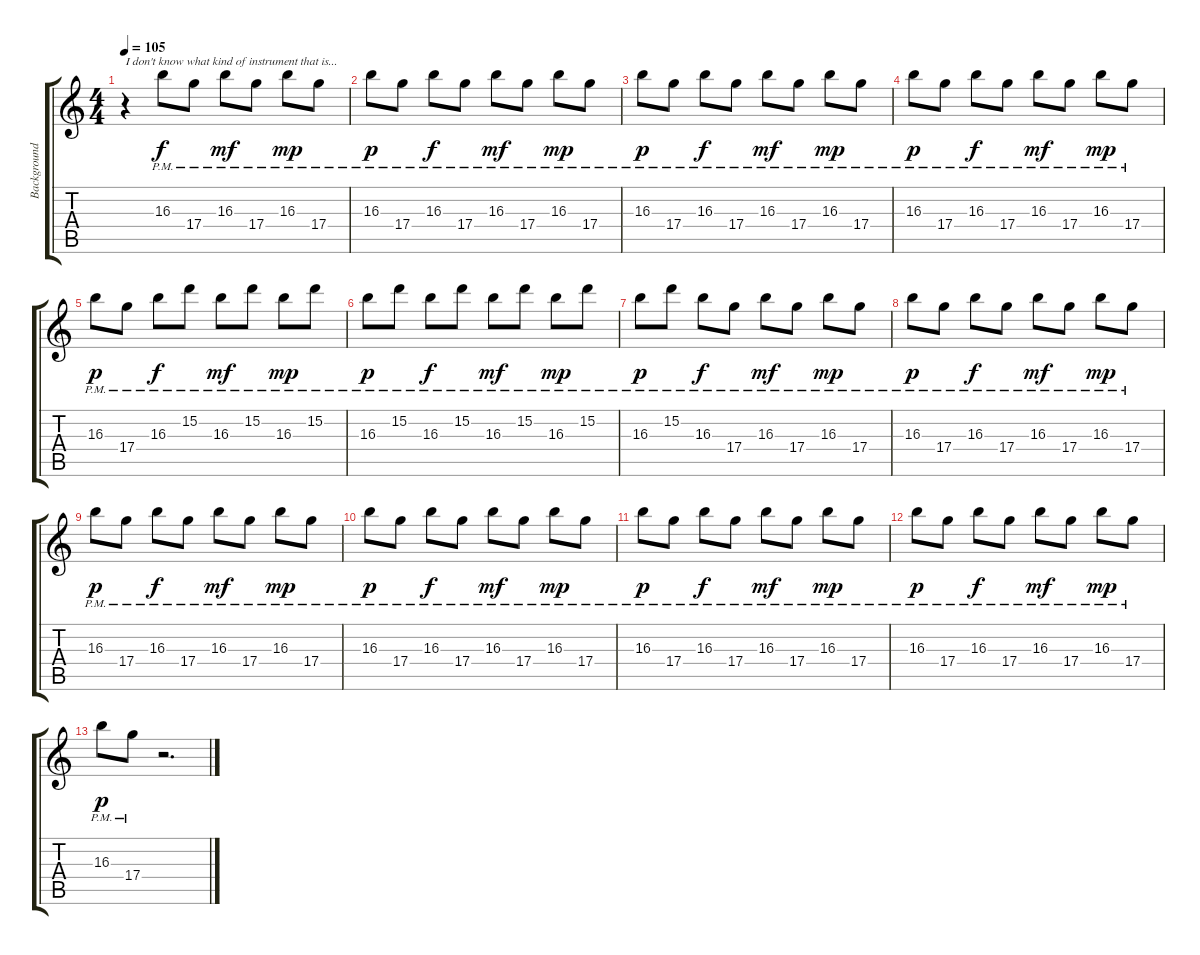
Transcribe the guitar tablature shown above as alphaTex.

\track ("Background" "Background") {instrument acousticguitarsteel}
\staff {score tabs}
\tuning (E4 B3 G3 D3 A2 E2) {hide}
\ts (4 4)
\tempo 105
\clef g2
\ks c
r.4{txt "I don't know what kind of instrument that is..." dy f instrument acousticguitarsteel} 16.3{pm}.8 17.4{pm}.8 16.3{pm}.8{dy mf} 17.4{pm}.8 16.3{pm}.8{dy mp} 17.4{pm}.8 |
16.3{pm}.8{dy p} 17.4{pm}.8 16.3{pm}.8{dy f} 17.4{pm}.8 16.3{pm}.8{dy mf} 17.4{pm}.8 16.3{pm}.8{dy mp} 17.4{pm}.8 |
16.3{pm}.8{dy p} 17.4{pm}.8 16.3{pm}.8{dy f} 17.4{pm}.8 16.3{pm}.8{dy mf} 17.4{pm}.8 16.3{pm}.8{dy mp} 17.4{pm}.8 |
16.3{pm}.8{dy p} 17.4{pm}.8 16.3{pm}.8{dy f} 17.4{pm}.8 16.3{pm}.8{dy mf} 17.4{pm}.8 16.3{pm}.8{dy mp} 17.4{pm}.8 |
16.3{pm}.8{dy p} 17.4{pm}.8 16.3{pm}.8{dy f} 15.2{pm}.8 16.3{pm}.8{dy mf} 15.2{pm}.8 16.3{pm}.8{dy mp} 15.2{pm}.8 |
16.3{pm}.8{dy p} 15.2{pm}.8 16.3{pm}.8{dy f} 15.2{pm}.8 16.3{pm}.8{dy mf} 15.2{pm}.8 16.3{pm}.8{dy mp} 15.2{pm}.8 |
16.3{pm}.8{dy p} 15.2{pm}.8 16.3{pm}.8{dy f} 17.4{pm}.8 16.3{pm}.8{dy mf} 17.4{pm}.8 16.3{pm}.8{dy mp} 17.4{pm}.8 |
16.3{pm}.8{dy p} 17.4{pm}.8 16.3{pm}.8{dy f} 17.4{pm}.8 16.3{pm}.8{dy mf} 17.4{pm}.8 16.3{pm}.8{dy mp} 17.4{pm}.8 |
16.3{pm}.8{dy p} 17.4{pm}.8 16.3{pm}.8{dy f} 17.4{pm}.8 16.3{pm}.8{dy mf} 17.4{pm}.8 16.3{pm}.8{dy mp} 17.4{pm}.8 |
16.3{pm}.8{dy p} 17.4{pm}.8 16.3{pm}.8{dy f} 17.4{pm}.8 16.3{pm}.8{dy mf} 17.4{pm}.8 16.3{pm}.8{dy mp} 17.4{pm}.8 |
16.3{pm}.8{dy p} 17.4{pm}.8 16.3{pm}.8{dy f} 17.4{pm}.8 16.3{pm}.8{dy mf} 17.4{pm}.8 16.3{pm}.8{dy mp} 17.4{pm}.8 |
16.3{pm}.8{dy p} 17.4{pm}.8 16.3{pm}.8{dy f} 17.4{pm}.8 16.3{pm}.8{dy mf} 17.4{pm}.8 16.3{pm}.8{dy mp} 17.4{pm}.8 |
16.3{pm}.8{dy p} 17.4{pm}.8 r.2{d}
